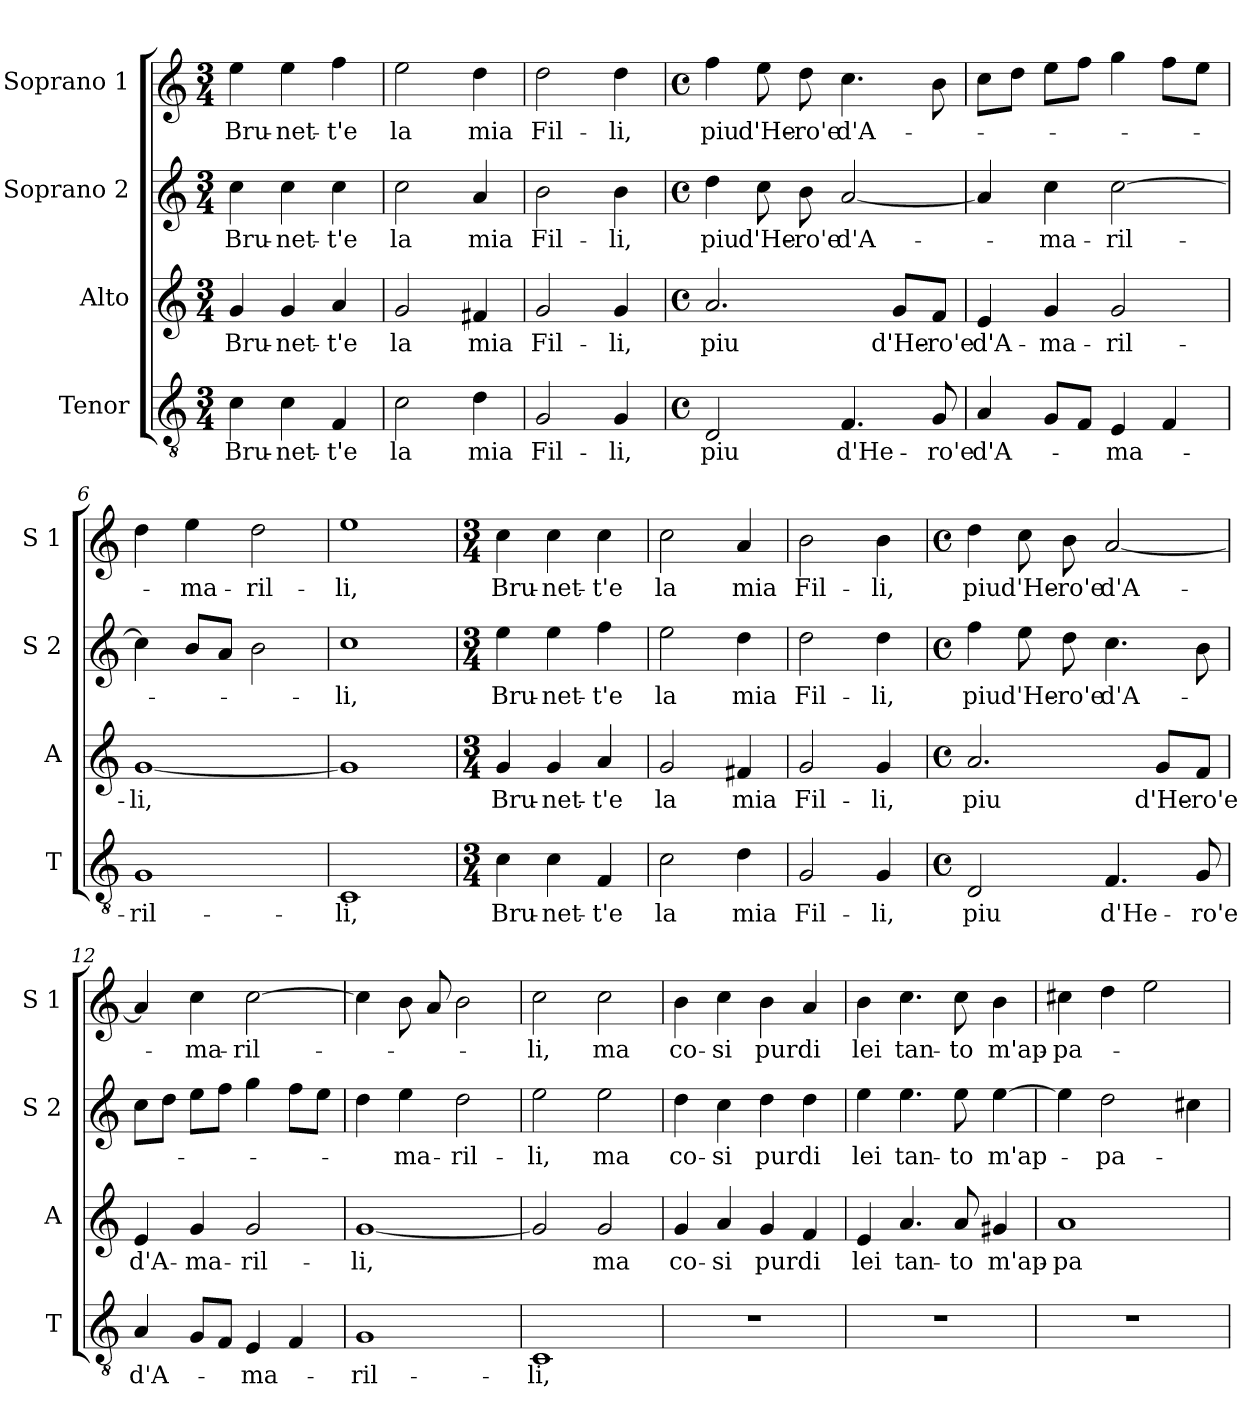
**kern	**text	**kern	**text	**kern	**text	**kern	**text
*part4	*part4	*part3	*part3	*part2	*part2	*part1	*part1
*staff4	*staff4	*staff3	*staff3	*staff2	*staff2	*staff1	*staff1
*I"Tenor	*	*I"Alto	*	*I"Soprano 2	*	*I"Soprano 1	*
*I'T	*	*I'A	*	*I'S 2	*	*I'S 1	*
*clefGv2	*	*clefG2	*	*clefG2	*	*clefG2	*
*k[]	*	*k[]	*	*k[]	*	*k[]	*
*C:	*	*C:	*	*C:	*	*C:	*
*M3/4	*	*M3/4	*	*M3/4	*	*M3/4	*
=1	=1	=1	=1	=1	=1	=1	=1
!	!LO:LY:b	!	!LO:LY:b	!	!LO:LY:b	!	!LO:LY:b
4c\	Bru-	4g/	Bru-	4cc\	Bru-	4ee\	Bru-
!	!LO:LY:b	!	!LO:LY:b	!	!LO:LY:b	!	!LO:LY:b
4c\	-net-	4g/	-net-	4cc\	-net-	4ee\	-net-
!	!LO:LY:b	!	!LO:LY:b	!	!LO:LY:b	!	!LO:LY:b
4F/	-t'e	4a/	-t'e	4cc\	-t'e	4ff\	-t'e
=2	=2	=2	=2	=2	=2	=2	=2
!	!LO:LY:b	!	!LO:LY:b	!	!LO:LY:b	!	!LO:LY:b
2c\	la	2g/	la	2cc\	la	2ee\	la
!	!LO:LY:b	!	!LO:LY:b	!	!LO:LY:b	!	!LO:LY:b
4d\	mia	4f#X/	mia	4a/	mia	4dd\	mia
=3	=3	=3	=3	=3	=3	=3	=3
!	!LO:LY:b	!	!LO:LY:b	!	!LO:LY:b	!	!LO:LY:b
2G/	Fil-	2g/	Fil-	2b\	Fil-	2dd\	Fil-
!	!LO:LY:b	!	!LO:LY:b	!	!LO:LY:b	!	!LO:LY:b
4G/	-li,	4g/	-li,	4b\	-li,	4dd\	-li,
=4	=4	=4	=4	=4	=4	=4	=4
*M4/4	*	*M4/4	*	*M4/4	*	*M4/4	*
*met(c)	*	*met(c)	*	*met(c)	*	*met(c)	*
!	!LO:LY:b	!	!LO:LY:b	!	!LO:LY:b	!	!LO:LY:b
2D/	piu	2.a/	piu	4dd\	piu	4ff\	piu
!	!	!	!	!	!LO:LY:b	!	!LO:LY:b
.	.	.	.	8cc\	d'He-	8ee\	d'He-
!	!	!	!	!	!LO:LY:b	!	!LO:LY:b
.	.	.	.	8b\	-ro'e	8dd\	-ro'e
!	!LO:LY:b	!	!	!	!LO:LY:b	!	!LO:LY:b
4.F/	d'He-	.	.	[2a/	d'A-	4.cc\	d'A-
!	!	!	!LO:LY:b	!	!	!	!
.	.	8g/L	d'He-	.	.	.	.
!	!LO:LY:b	!	!LO:LY:b	!	!	!	!
8G/	-ro'e	8f/J	-ro'e	.	.	8b\	.
=5	=5	=5	=5	=5	=5	=5	=5
!	!LO:LY:b	!	!LO:LY:b	!	!	!	!
4A/	d'A-	4e/	d'A-	4a/]	.	8cc\L	.
.	.	.	.	.	.	8dd\J	.
!	!	!	!LO:LY:b	!	!LO:LY:b	!	!
8G/L	.	4g/	-ma-	4cc\	-ma-	8ee\L	.
8F/J	.	.	.	.	.	8ff\J	.
!	!LO:LY:b	!	!LO:LY:b	!	!LO:LY:b	!	!
4E/	-ma-	2g/	-ril-	[2cc\	-ril-	4gg\	.
4F/	.	.	.	.	.	8ff\L	.
.	.	.	.	.	.	8ee\J	.
!!LO:LB:g=z
=6	=6	=6	=6	=6	=6	=6	=6
!	!LO:LY:b	!	!LO:LY:b	!	!	!	!
1G	-ril-	[1g	-li,	4cc\]	.	4dd\	.
!	!	!	!	!	!	!	!LO:LY:b
.	.	.	.	8b/L	.	4ee\	-ma-
.	.	.	.	8a/J	.	.	.
!	!	!	!	!	!	!	!LO:LY:b
.	.	.	.	2b\	.	2dd\	-ril-
=7	=7	=7	=7	=7	=7	=7	=7
!	!LO:LY:b	!	!	!	!LO:LY:b	!	!LO:LY:b
1C	-li,	1g]	.	1cc	-li,	1ee	-li,
=8	=8	=8	=8	=8	=8	=8	=8
*M3/4	*	*M3/4	*	*M3/4	*	*M3/4	*
!	!LO:LY:b	!	!LO:LY:b	!	!LO:LY:b	!	!LO:LY:b
4c\	Bru-	4g/	Bru-	4ee\	Bru-	4cc\	Bru-
!	!LO:LY:b	!	!LO:LY:b	!	!LO:LY:b	!	!LO:LY:b
4c\	-net-	4g/	-net-	4ee\	-net-	4cc\	-net-
!	!LO:LY:b	!	!LO:LY:b	!	!LO:LY:b	!	!LO:LY:b
4F/	-t'e	4a/	-t'e	4ff\	-t'e	4cc\	-t'e
=9	=9	=9	=9	=9	=9	=9	=9
!	!LO:LY:b	!	!LO:LY:b	!	!LO:LY:b	!	!LO:LY:b
2c\	la	2g/	la	2ee\	la	2cc\	la
!	!LO:LY:b	!	!LO:LY:b	!	!LO:LY:b	!	!LO:LY:b
4d\	mia	4f#X/	mia	4dd\	mia	4a/	mia
=10	=10	=10	=10	=10	=10	=10	=10
!	!LO:LY:b	!	!LO:LY:b	!	!LO:LY:b	!	!LO:LY:b
2G/	Fil-	2g/	Fil-	2dd\	Fil-	2b\	Fil-
!	!LO:LY:b	!	!LO:LY:b	!	!LO:LY:b	!	!LO:LY:b
4G/	-li,	4g/	-li,	4dd\	-li,	4b\	-li,
=11	=11	=11	=11	=11	=11	=11	=11
*M4/4	*	*M4/4	*	*M4/4	*	*M4/4	*
*met(c)	*	*met(c)	*	*met(c)	*	*met(c)	*
!	!LO:LY:b	!	!LO:LY:b	!	!LO:LY:b	!	!LO:LY:b
2D/	piu	2.a/	piu	4ff\	piu	4dd\	piu
!	!	!	!	!	!LO:LY:b	!	!LO:LY:b
.	.	.	.	8ee\	d'He-	8cc\	d'He-
!	!	!	!	!	!LO:LY:b	!	!LO:LY:b
.	.	.	.	8dd\	-ro'e	8b\	-ro'e
!	!LO:LY:b	!	!	!	!LO:LY:b	!	!LO:LY:b
4.F/	d'He-	.	.	4.cc\	d'A-	[2a/	d'A-
!	!	!	!LO:LY:b	!	!	!	!
.	.	8g/L	d'He-	.	.	.	.
!	!LO:LY:b	!	!LO:LY:b	!	!	!	!
8G/	-ro'e	8f/J	-ro'e	8b\	.	.	.
!!LO:LB:g=z
=12	=12	=12	=12	=12	=12	=12	=12
!	!LO:LY:b	!	!LO:LY:b	!	!	!	!
4A/	d'A-	4e/	d'A-	8cc\L	.	4a/]	.
.	.	.	.	8dd\J	.	.	.
!	!	!	!LO:LY:b	!	!	!	!LO:LY:b
8G/L	.	4g/	-ma-	8ee\L	.	4cc\	-ma-
8F/J	.	.	.	8ff\J	.	.	.
!	!LO:LY:b	!	!LO:LY:b	!	!	!	!LO:LY:b
4E/	-ma-	2g/	-ril-	4gg\	.	[2cc\	-ril-
4F/	.	.	.	8ff\L	.	.	.
.	.	.	.	8ee\J	.	.	.
=13	=13	=13	=13	=13	=13	=13	=13
!	!LO:LY:b	!	!LO:LY:b	!	!	!	!
1G	-ril-	[1g	-li,	4dd\	.	4cc\]	.
!	!	!	!	!	!LO:LY:b	!	!
.	.	.	.	4ee\	-ma-	8b\	.
.	.	.	.	.	.	8a/	.
!	!	!	!	!	!LO:LY:b	!	!
.	.	.	.	2dd\	-ril-	2b\	.
=14	=14	=14	=14	=14	=14	=14	=14
!	!LO:LY:b	!	!	!	!LO:LY:b	!	!LO:LY:b
1C	-li,	2g/]	.	2ee\	-li,	2cc\	-li,
!	!	!	!LO:LY:b	!	!LO:LY:b	!	!LO:LY:b
.	.	2g/	ma	2ee\	ma	2cc\	ma
=15	=15	=15	=15	=15	=15	=15	=15
!	!	!	!LO:LY:b	!	!LO:LY:b	!	!LO:LY:b
1r	.	4g/	co-	4dd\	co-	4b\	co-
!	!	!	!LO:LY:b	!	!LO:LY:b	!	!LO:LY:b
.	.	4a/	-si	4cc\	-si	4cc\	-si
!	!	!	!LO:LY:b	!	!LO:LY:b	!	!LO:LY:b
.	.	4g/	pur	4dd\	pur	4b\	pur
!	!	!	!LO:LY:b	!	!LO:LY:b	!	!LO:LY:b
.	.	4f/	di	4dd\	di	4a/	di
=16	=16	=16	=16	=16	=16	=16	=16
!	!	!	!LO:LY:b	!	!LO:LY:b	!	!LO:LY:b
1r	.	4e/	lei	4ee\	lei	4b\	lei
!	!	!	!LO:LY:b	!	!LO:LY:b	!	!LO:LY:b
.	.	4.a/	tan-	4.ee\	tan-	4.cc\	tan-
!	!	!	!LO:LY:b	!	!LO:LY:b	!	!LO:LY:b
.	.	8a/	-to	8ee\	-to	8cc\	-to
!	!	!	!LO:LY:b	!	!LO:LY:b	!	!LO:LY:b
.	.	4g#X/	m'ap-	[4ee\	m'ap-	4b\	m'ap-
=17	=17	=17	=17	=17	=17	=17	=17
!	!	!	!LO:LY:b	!	!	!	!LO:LY:b
1r	.	1a	-pa-	4ee\]	.	4cc#X\	-pa-
!	!	!	!	!	!LO:LY:b	!	!
.	.	.	.	2dd\	-pa-	4dd\	.
.	.	.	.	.	.	2ee\	.
.	.	.	.	4cc#X\	.	.	.
=	=	=	=	=	=	=	=
*-	*-	*-	*-	*-	*-	*-	*-
